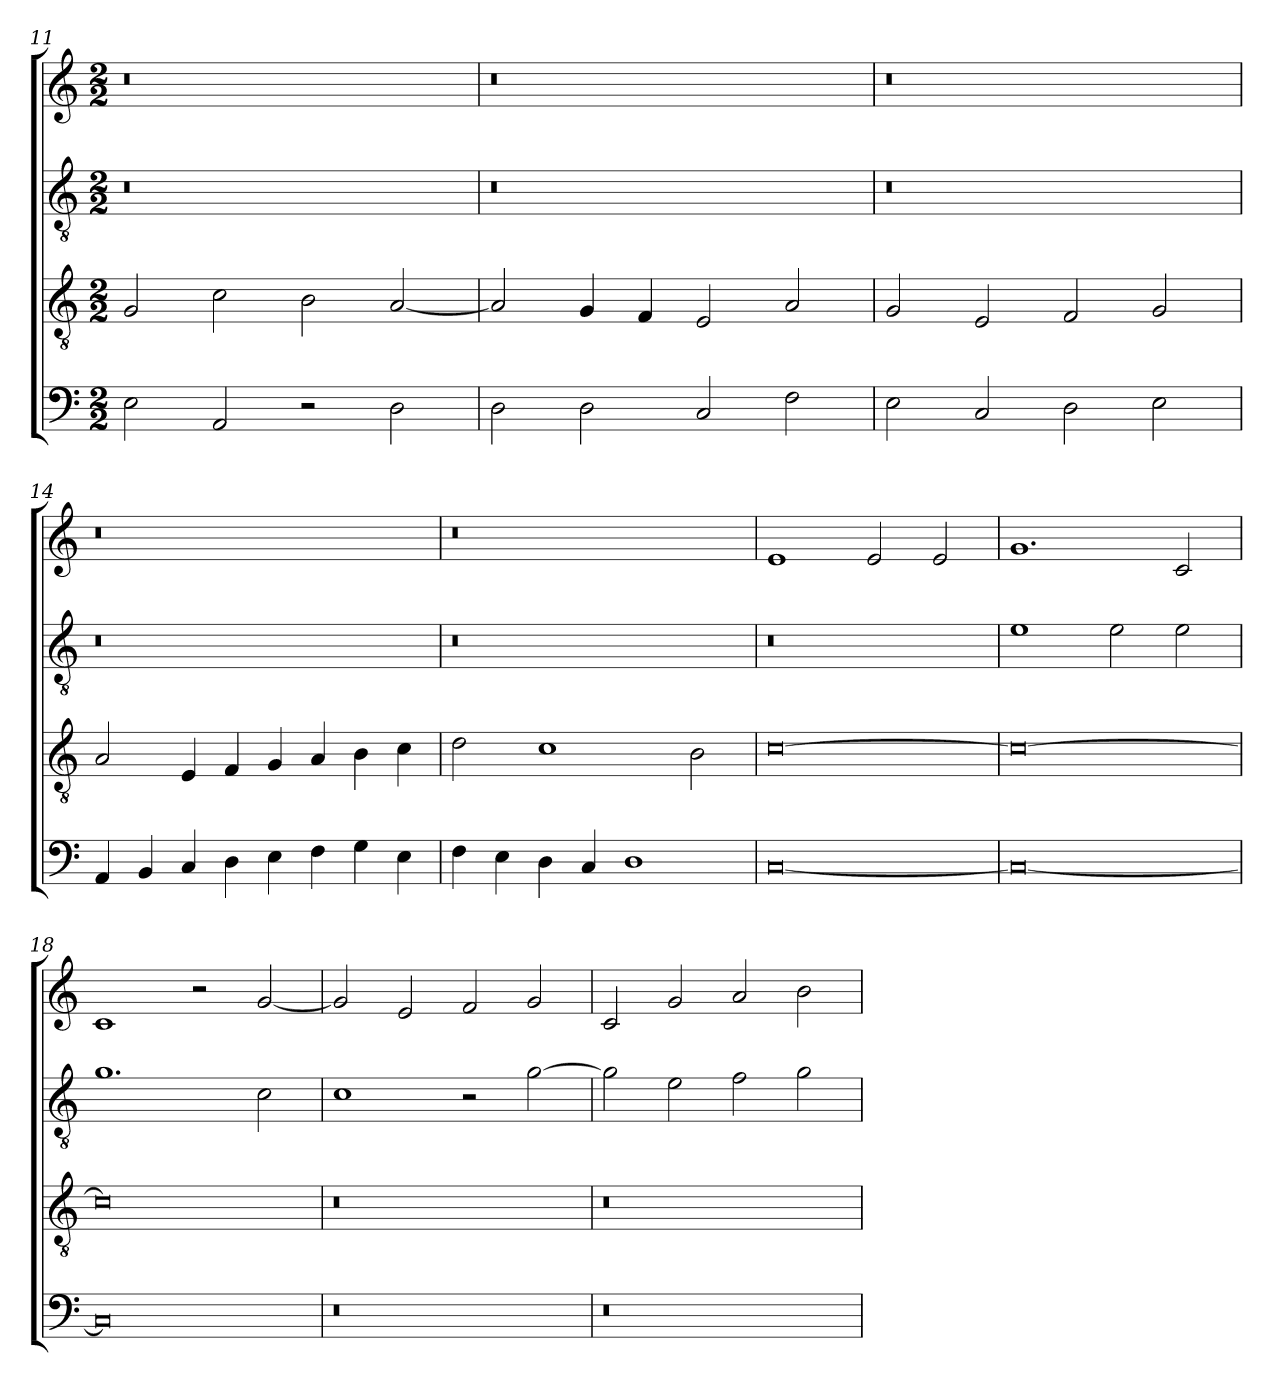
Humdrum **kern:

**kern	**kern	**kern	**kern
*part4	*part3	*part2	*part1
*staff4	*staff3	*staff2	*staff1
*clefF4	*clefGv2	*clefGv2	*clefG2
*k[]	*k[]	*k[]	*k[]
*M2/2	*M2/2	*M2/2	*M2/2
=11	=11	=11	=11
2E\	2G/	0r	0r
2AA/	2c\	.	.
2r	2B\	.	.
2D\	[2A/	.	.
=12	=12	=12	=12
2D\	2A/]	0r	0r
2D\	4G/	.	.
.	4F/	.	.
2C/	2E/	.	.
2F\	2A/	.	.
=13	=13	=13	=13
2E\	2G/	0r	0r
2C/	2E/	.	.
2D\	2F/	.	.
2E\	2G/	.	.
=14	=14	=14	=14
4AA/	2A/	0r	0r
4BB/	.	.	.
4C/	4E/	.	.
4D\	4F/	.	.
4E\	4G/	.	.
4F\	4A/	.	.
4G\	4B\	.	.
4E\	4c\	.	.
=15	=15	=15	=15
4F\	2d\	0r	0r
4E\	.	.	.
4D\	1c	.	.
4C/	.	.	.
1D	.	.	.
.	2B\	.	.
=16	=16	=16	=16
[0C	[0c	0r	1e
.	.	.	2e/
.	.	.	2e/
=17	=17	=17	=17
0C_	0c_	1e	1.g
.	.	2e\	.
.	.	2e\	2c/
=18	=18	=18	=18
0C]	0c]	1.g	1c
.	.	.	2r
.	.	2c\	[2g/
=19	=19	=19	=19
0r	0r	1c	2g/]
.	.	.	2e/
.	.	2r	2f/
.	.	[2g\	2g/
=20	=20	=20	=20
0r	0r	2g\]	2c/
.	.	2e\	2g/
.	.	2f\	2a/
.	.	2g\	2b\
=	=	=	=
*-	*-	*-	*-
